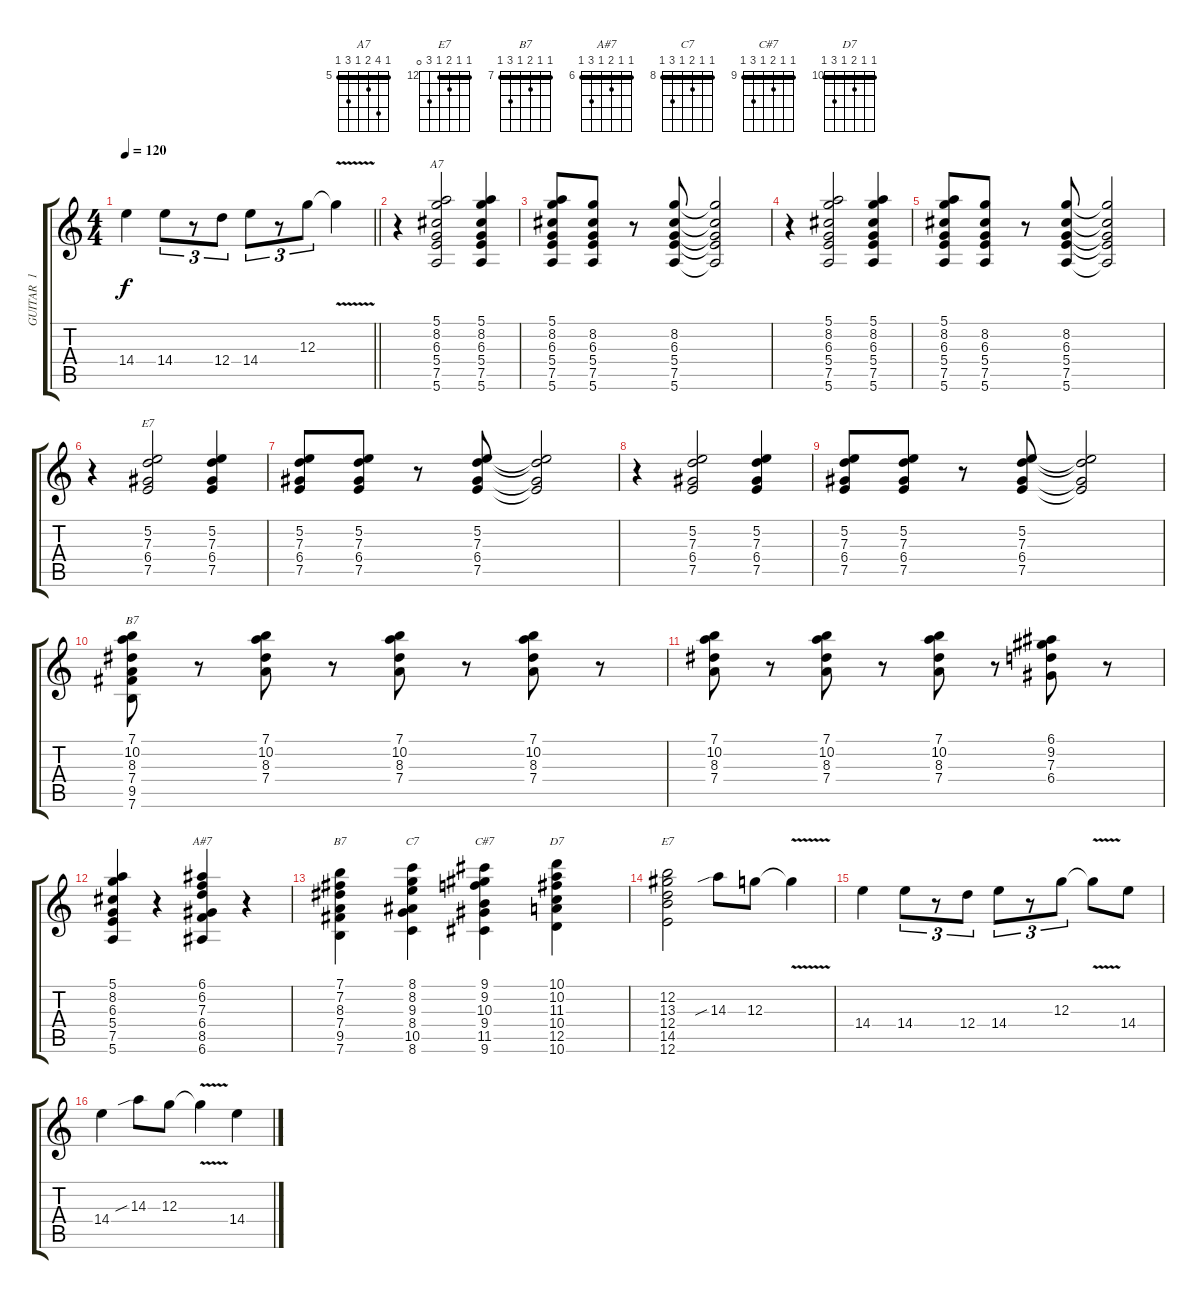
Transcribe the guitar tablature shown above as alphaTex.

\track ("GUITAR  1 ( lead)" "GUITAR  1 ") {instrument distortionguitar}
\staff {score tabs}
\tuning (E4 B3 G3 D3 A2 E2) {hide}
\chord ("A7" 5 8 6 5 7 5) {firstfret 5 barre 5}
\chord ("E7" x 5 7 6 7 x) {firstfret 5}
\chord ("B7" 7 10 8 7 9 7) {firstfret 7 barre 7}
\chord ("A#7" 6 6 7 6 8 6) {firstfret 6 barre 6}
\chord ("B7" 7 7 8 7 9 7) {firstfret 7 barre 7}
\chord ("C7" 8 8 9 8 10 8) {firstfret 8 barre 8}
\chord ("C#7" 9 9 10 9 11 9) {firstfret 9 barre 9}
\chord ("D7" 10 10 11 10 12 10) {firstfret 10 barre 10}
\chord ("E7" 12 12 13 12 14 0) {firstfret 12 barre 12}
\ts (4 4)
\tempo 120
\clef g2
\barLineRight lightlight
\ks c
14.4.4{dy f} 14.4.8{tu (3 2)} r.8{tu (3 2)} 12.4.8{tu (3 2)} 14.4.8{tu (3 2)} r.8{tu (3 2)} 12.3.8{tu (3 2)} 12.3{v t}.4 |
r.4 (5.1 8.2 6.3 5.4 7.5 5.6).2{ch "A7"} (5.1 8.2 6.3 5.4 7.5 5.6).4 |
(5.1 8.2 6.3 5.4 7.5 5.6).8 (8.2 6.3 5.4 7.5 5.6).8 r.8 (8.2 6.3 5.4 7.5 5.6).8 (8.2{t} 6.3{t} 5.4{t} 7.5{t} 5.6{t}).2 |
r.4 (5.1 8.2 6.3 5.4 7.5 5.6).2 (5.1 8.2 6.3 5.4 7.5 5.6).4 |
(5.1 8.2 6.3 5.4 7.5 5.6).8 (8.2 6.3 5.4 7.5 5.6).8 r.8 (8.2 6.3 5.4 7.5 5.6).8 (8.2{t} 6.3{t} 5.4{t} 7.5{t} 5.6{t}).2 |
r.4 (5.2 7.3 6.4 7.5).2{ch "E7"} (5.2 7.3 6.4 7.5).4 |
(5.2 7.3 6.4 7.5).8 (5.2 7.3 6.4 7.5).8 r.8 (5.2 7.3 6.4 7.5).8 (5.2{t} 7.3{t} 6.4{t} 7.5{t}).2 |
r.4 (5.2 7.3 6.4 7.5).2 (5.2 7.3 6.4 7.5).4 |
(5.2 7.3 6.4 7.5).8 (5.2 7.3 6.4 7.5).8 r.8 (5.2 7.3 6.4 7.5).8 (5.2{t} 7.3{t} 6.4{t} 7.5{t}).2 |
(7.1 10.2 8.3 7.4 9.5 7.6).8{ch "B7"} r.8 (7.1 10.2 8.3 7.4).8 r.8 (7.1 10.2 8.3 7.4).8 r.8 (7.1 10.2 8.3 7.4).8 r.8 |
(7.1 10.2 8.3 7.4).8 r.8 (7.1 10.2 8.3 7.4).8 r.8 (7.1 10.2 8.3 7.4).8 r.8 (6.1 9.2 7.3 6.4).8 r.8 |
(5.1 8.2 6.3 5.4 7.5 5.6).4 r.4 (6.1 6.2 7.3 6.4 8.5 6.6).4{ch "A#7"} r.4 |
(7.1 7.2 8.3 7.4 9.5 7.6).4{ch "B7"} (8.1 8.2 9.3 8.4 10.5 8.6).4{ch "C7"} (9.1 9.2 10.3 9.4 11.5 9.6).4{ch "C#7"} (10.1 10.2 11.3 10.4 12.5 10.6).4{ch "D7"} |
(12.2 13.3 12.4 14.5 12.6).2{ch "E7"} 14.3{sib}.8 12.3.8 12.3{v t}.4 |
14.4.4 14.4.8{tu (3 2)} r.8{tu (3 2)} 12.4.8{tu (3 2)} 14.4.8{tu (3 2)} r.8{tu (3 2)} 12.3.8{tu (3 2)} 12.3{v t}.8 14.4.8 |
14.4.4 14.3{sib}.8 12.3.8 12.3{v t}.4 14.4.4
